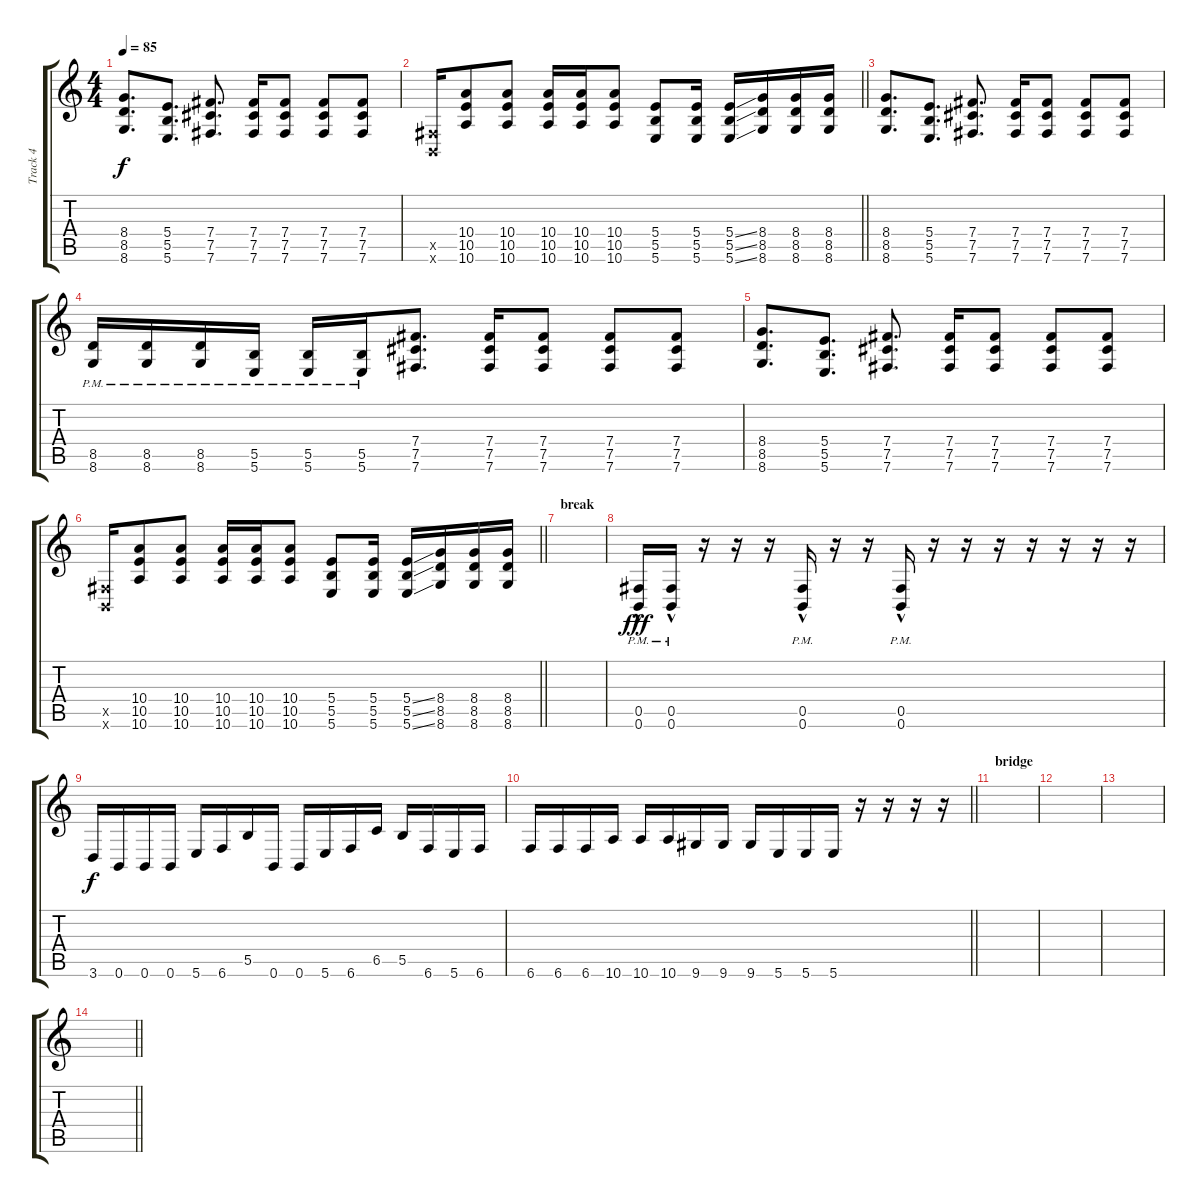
\track ("Track 4" "Track 4") {instrument distortionguitar}
\staff {score tabs}
\tuning (Db4 Ab3 E3 B2 Gb2 B1) {hide}
\ts (4 4)
\tempo 85
\clef g2
\ks c
(8.4 8.5 8.6).8{d dy f} (5.4 5.5 5.6).8{d} (7.4 7.5 7.6).8{d} (7.4 7.5 7.6).16 (7.4 7.5 7.6).8 (7.4 7.5 7.6).8 (7.4 7.5 7.6).8 |
\barLineRight lightlight
(0.5{x} 0.6{x}).16 (10.4 10.5 10.6).8 (10.4 10.5 10.6).8 (10.4 10.5 10.6).16 (10.4 10.5 10.6).16 (10.4 10.5 10.6).8 (5.4 5.5 5.6).8 (5.4 5.5 5.6).16 (5.4{ss} 5.5{ss} 5.6{ss}).16 (8.4 8.5 8.6).16 (8.4 8.5 8.6).16 (8.4 8.5 8.6).16 |
(8.4 8.5 8.6).8{d} (5.4 5.5 5.6).8{d} (7.4 7.5 7.6).8{d} (7.4 7.5 7.6).16 (7.4 7.5 7.6).8 (7.4 7.5 7.6).8 (7.4 7.5 7.6).8 |
(8.5{pm} 8.6{pm}).16 (8.5{pm} 8.6{pm}).16 (8.5{pm} 8.6{pm}).16 (5.5{pm} 5.6{pm}).16 (5.5{pm} 5.6{pm}).16 (5.5{pm} 5.6{pm}).16 (7.4 7.5 7.6).8{d} (7.4 7.5 7.6).16 (7.4 7.5 7.6).8 (7.4 7.5 7.6).8 (7.4 7.5 7.6).8 |
(8.4 8.5 8.6).8{d} (5.4 5.5 5.6).8{d} (7.4 7.5 7.6).8{d} (7.4 7.5 7.6).16 (7.4 7.5 7.6).8 (7.4 7.5 7.6).8 (7.4 7.5 7.6).8 |
\barLineRight lightlight
(0.5{x} 0.6{x}).16 (10.4 10.5 10.6).8 (10.4 10.5 10.6).8 (10.4 10.5 10.6).16 (10.4 10.5 10.6).16 (10.4 10.5 10.6).8 (5.4 5.5 5.6).8 (5.4 5.5 5.6).16 (5.4{ss} 5.5{ss} 5.6{ss}).16 (8.4 8.5 8.6).16 (8.4 8.5 8.6).16 (8.4 8.5 8.6).16 |
\section ("" "break")
|
(0.5{hac pm} 0.6{hac pm}).16{dy fff} (0.5{hac pm} 0.6{hac pm}).16 r.16 r.16 r.16 (0.5{hac pm} 0.6{hac pm}).16 r.16 r.16 (0.5{hac pm} 0.6{hac pm}).16 r.16 r.16 r.16 r.16 r.16 r.16 r.16 |
3.6.16{dy f} 0.6.16 0.6.16 0.6.16 5.6.16 6.6.16 5.5.16 0.6.16 0.6.16 5.6.16 6.6.16 6.5.16 5.5.16 6.6.16 5.6.16 6.6.16 |
\barLineRight lightlight
6.6.16 6.6.16 6.6.16 10.6.16 10.6.16 10.6.16 9.6.16 9.6.16 9.6.16 5.6.16 5.6.16 5.6.16 r.16 r.16 r.16 r.16 |
\section ("" "bridge")
|
|
|
\barLineRight lightlight
